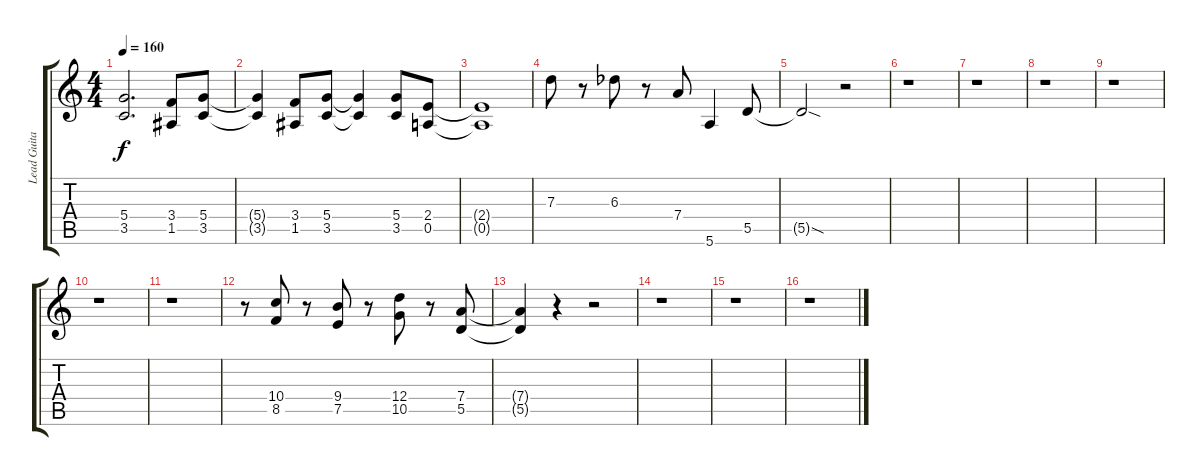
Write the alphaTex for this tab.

\track ("Lead Guitar" "Lead Guita") {instrument overdrivenguitar}
\staff {score tabs}
\tuning (E4 B3 G3 D3 A2 E2) {hide}
\ts (4 4)
\tempo 160
\clef g2
\ks c
(5.4{t} 3.5{t}).2{d dy f} (3.4 1.5).8 (5.4 3.5).8 |
(5.4{t} 3.5{t}).4 (3.4 1.5).8 (5.4 3.5).8 (5.4{t} 3.5{t}).4 (5.4 3.5).8 (2.4 0.5).8 |
(2.4{t} 0.5{t}).1 |
7.3.8 r.8 6.3{acc b}.8 r.8 7.4.8 5.6.4 5.5.8 |
5.5{sod t}.2 r.2 |
r.1 |
r.1 |
r.1 |
r.1 |
r.1 |
r.1 |
r.8 (10.4 8.5).8 r.8 (9.4 7.5).8 r.8 (12.4 10.5).8 r.8 (7.4 5.5).8 |
(7.4{t} 5.5{t}).4 r.4 r.2 |
r.1 |
r.1 |
r.1
